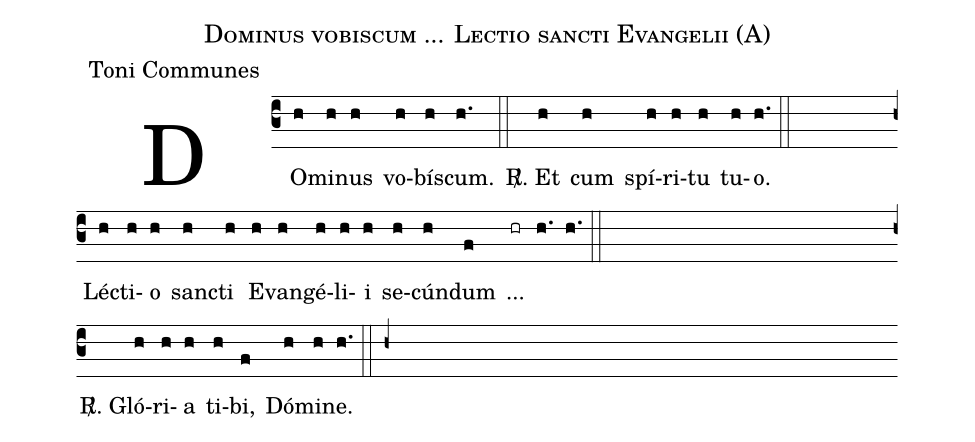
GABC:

name:Dominus vobiscum ... Lectio sancti Evangelii (A);
office-part:Toni Communes;
%%
(c3) DO(h)mi(h)nus(h) vo(h)bís(h)cum.(h.) (::) <sp>R/</sp>. Et(h) cum(h) spí(h)ri(h)tu(h) tu(h)o.(h.) (::) (Z)
Lé(h)cti(h)o(h) san(h)cti(h) E(h)van(h)gé(h)li(h)i(h) se(h)cún(h)dum(f) ...(hr) (h.) (h.) (::) (Z)
<sp>R/</sp>. Gló(h)ri(h)a(h) ti(h)bi,(f) Dó(h)mi(h)ne.(h.) (::) (h+)
